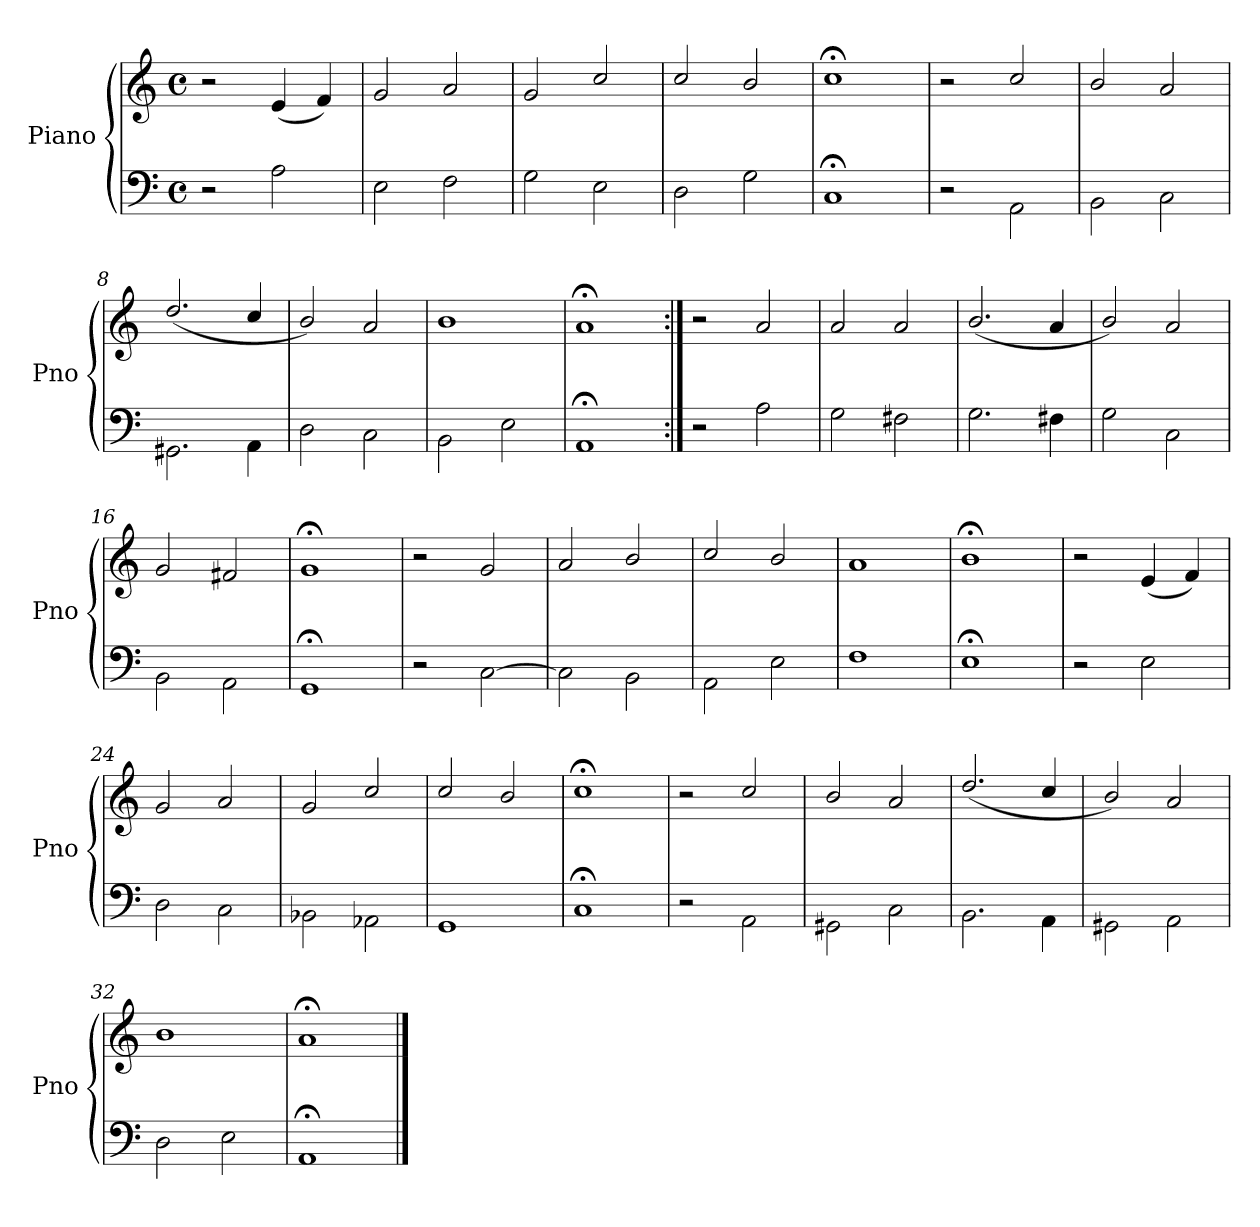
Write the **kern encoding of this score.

**kern	**kern
*part1	*part1
*staff2	*staff1
*I"Piano	*
*I'Pno	*
*clefF4	*clefG2
*k[]	*k[]
*M4/4	*M4/4
*met(c)	*met(c)
=1	=1
2r	2r
2A\	(4e/
.	4f/)
=2	=2
2E\	2g/
2F\	2a/
=3	=3
2G\	2g/
2E\	2cc/
=4	=4
2D\	2cc/
2G\	2b/
=5	=5
1C;\	1cc;</
=6	=6
2r	2r
2AA\	2cc/
=7	=7
2BB\	2b/
2C\	2a/
=8	=8
2.GG#X\	(2.dd/
4AA\	4cc/
=9	=9
2D\	2b/)
2C\	2a/
=10	=10
2BB\	1b/
2E\	.
=11	=11
1AA;\	1a;</
!!LO:LB:g=z
=12:|!	=12:|!
2r	2r
2A\	2a/
=13	=13
2G\	2a/
2F#X\	2a/
=14	=14
2.G\	(2.b/
4F#X\	4a/
=15	=15
2G\	2b/)
2C\	2a/
=16	=16
2BB\	2g/
2AA\	2f#X/
=17	=17
1GG;\	1g;</
=18	=18
2r	2r
[<2C\	2g/
=19	=19
2C\]	2a/
2BB\	2b/
=20	=20
2AA\	2cc/
2E\	2b/
=21	=21
1F\	1a/
=22	=22
1E;\	1b;</
!!LO:PB:g=z
=23	=23
2r	2r
2E\	(4e/
.	4f/)
=24	=24
2D\	2g/
2C\	2a/
=25	=25
2BB-X\	2g/
2AA-X\	2cc/
=26	=26
1GG\	2cc/
.	2b/
=27	=27
1C;\	1cc;</
=28	=28
2r	2r
2AA\	2cc/
=29	=29
2GG#X\	2b/
2C\	2a/
=30	=30
2.BB\	(2.dd/
4AA\	4cc/
=31	=31
2GG#X\	2b/)
2AA\	2a/
=32	=32
2D\	1b/
2E\	.
=33	=33
1AA;\	1a;</
==	==
*-	*-
